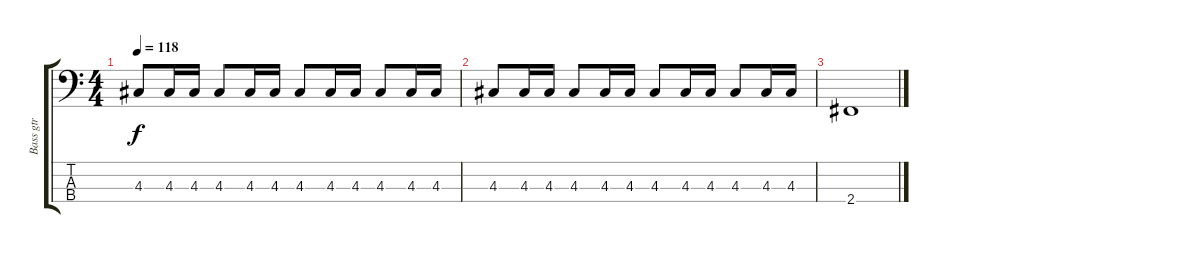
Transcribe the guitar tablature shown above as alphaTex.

\track ("Bass gtr" "Bass gtr") {instrument electricbasspick}
\staff {score tabs}
\tuning (G2 D2 A1 E1) {hide}
\ts (4 4)
\tempo 118
\clef f4
\ks c
4.3.8{dy f} 4.3.16 4.3.16 4.3.8 4.3.16 4.3.16 4.3.8 4.3.16 4.3.16 4.3.8 4.3.16 4.3.16 |
4.3.8 4.3.16 4.3.16 4.3.8 4.3.16 4.3.16 4.3.8 4.3.16 4.3.16 4.3.8 4.3.16 4.3.16 |
2.4.1
